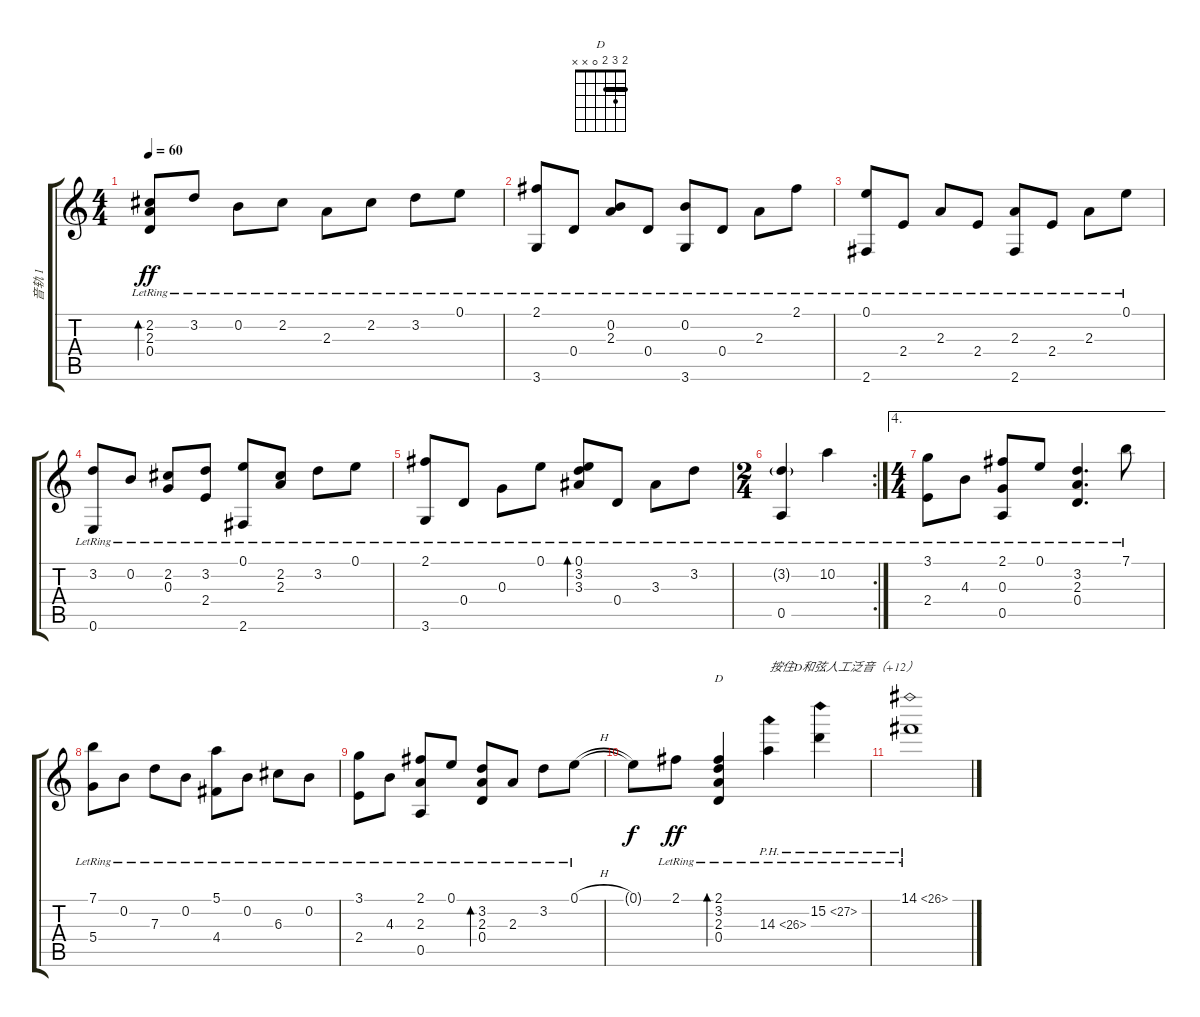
\track ("音轨 1" "音轨 1") {instrument acousticguitarsteel}
\staff {score tabs}
\tuning (E4 B3 G3 D3 A2 E2) {hide}
\chord ("D" 2 3 2 0 x x) {barre 2}
\ts (4 4)
\tempo 60
\clef g2
\ks c
(2.2{lr} 2.3{lr} 0.4{lr}).8{bd 60 dy ff} 3.2{lr}.8 0.2{lr}.8 2.2{lr}.8 2.3{lr}.8 2.2{lr}.8 3.2{lr}.8 0.1{lr}.8 |
(2.1{lr} 3.6{lr}).8 0.4{lr}.8 (0.2{lr} 2.3{lr}).8 0.4{lr}.8 (0.2{lr} 3.6{lr}).8 0.4{lr}.8 2.3{lr}.8 2.1{lr}.8 |
(0.1{lr} 2.6{lr}).8 2.4{lr}.8 2.3{lr}.8 2.4{lr}.8 (2.3{lr} 2.6{lr}).8 2.4{lr}.8 2.3{lr}.8 0.1{lr}.8 |
(3.2{lr} 0.6{lr}).8 0.2{lr}.8 (2.2{lr} 0.3{lr}).8 (3.2{lr} 2.4{lr}).8 (0.1{lr} 2.6{lr}).8 (2.2{lr} 2.3{lr}).8 3.2{lr}.8 0.1{lr}.8 |
(2.1{lr} 3.6{lr}).8 0.4{lr}.8 0.3{lr}.8 0.1{lr}.8 (0.1{lr} 3.2{lr} 3.3{lr}).8{bd 60} 0.4{lr}.8 3.3{lr}.8 3.2{lr}.8 |
\rc 2
\ts (2 4)
(3.2{g lr} 0.5{lr}).4 10.2{lr}.4 |
\ae 4
\ts (4 4)
(3.1{lr} 2.4{lr}).8 4.3{lr}.8 (2.1{lr} 0.3{lr} 0.5{lr}).8 0.1{lr}.8 (3.2{lr} 2.3{lr} 0.4{lr}).4{d} 7.1{lr}.8 |
(7.1{lr} 5.4{lr}).8 0.2{lr}.8 7.3{lr}.8 0.2{lr}.8 (5.1{lr} 4.4{lr}).8 0.2{lr}.8 6.3{lr}.8 0.2{lr}.8 |
(3.1{lr} 2.4{lr}).8 4.3{lr}.8 (2.1{lr} 2.3{lr} 0.5{lr}).8 0.1{lr}.8 (3.2{lr} 2.3{lr} 0.4{lr}).8{bd 60} 2.3{lr}.8 3.2{lr}.8 0.1{h lr}.8 |
0.1{t}.8{dy f} 2.1{lr}.8{dy ff} (2.1{lr} 3.2{lr} 2.3{lr} 0.4{lr}).4{bd 120 ch "D"} 14.3{ph 12 lr}.4{txt "按住D和弦人工泛音（+12）"} 15.2{ph 12 lr}.4 |
14.1{ph 12 lr}.1
